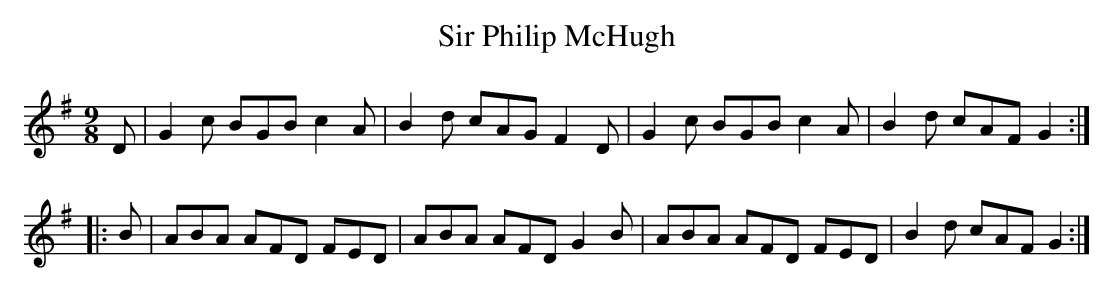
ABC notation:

X:1
T: Sir Philip McHugh
M: 9/8
K: G
   D | G2c BGB c2A | B2d cAG F2D | G2c BGB c2A | B2d cAF G2 :|
|: B | ABA AFD FED | ABA AFD G2B | ABA AFD FED | B2d cAF G2 :|
